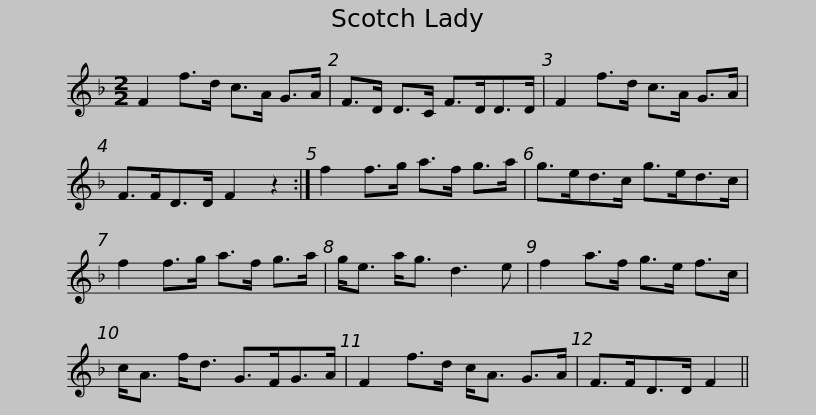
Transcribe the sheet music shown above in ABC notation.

X:1
L:1/8
M:2/2
I:linebreak $
K:F
V:1 treble
V:1
 F2 f>d c>A G>A | F>D D>C F>DD>D | F2 f>d c>A G>A | F>FD>D F2 z2 :| f2 f>g a>f g>a |$ %5
 g>ed>c g>ed>c | f2 f>g a>f g>a | g<e a<g d3 e | f2 a>f g>e f>c | c<A f<d G>FG>A |$ %10
 F2 f>d c<A G>A | F>FD>D F2 || %12
